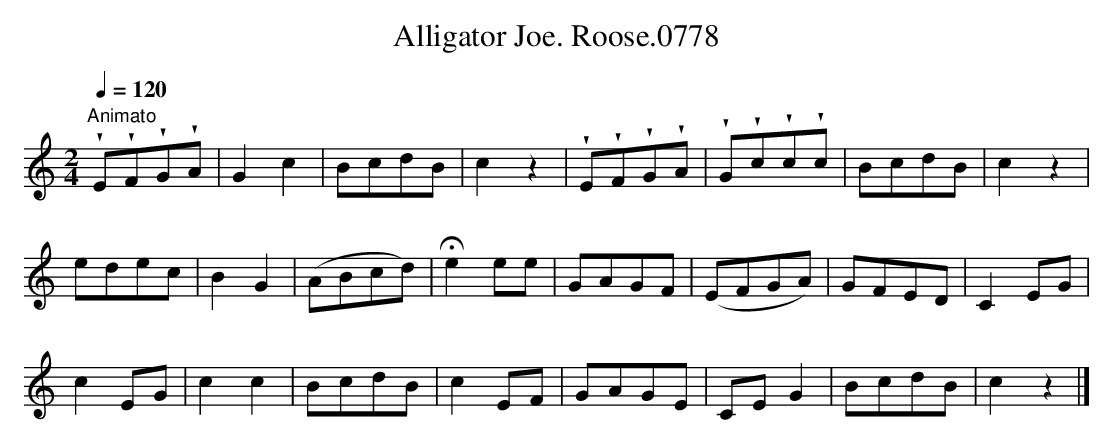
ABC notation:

X:1
T:Alligator Joe. Roose.0778
M:2/4
L:1/8
Q:1/4=120
U:w=!wedge!
K:C
"Animato"
wEwFwGwA | G2c2 | BcdB | c2z2 |\\
wEwFwGwA | wGwcwcwc | BcdB | c2z2 |
edec | B2G2 | (ABcd) | !fermata!e2ee |\\
GAGF | (EFGA) | GFED | C2EG |
c2EG | c2c2 | BcdB | c2EF |\\
GAGE | CEG2 | BcdB | c2z2 |]
